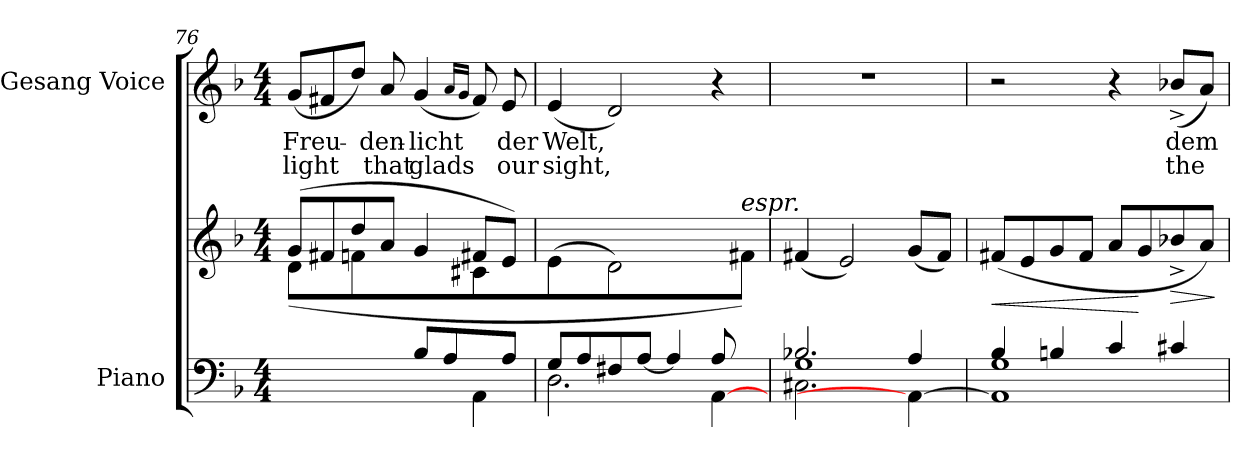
**kern	**kern	**dynam	**kern	**text	**text
*part2	*part2	*part2	*part1	*part1	*part1
*staff3	*staff2	*staff2/3	*staff1	*staff1	*staff1
*I"Piano	*	*	*I"Gesang Voice	*	*
*I'Pno	*	*	*	*	*
*clefF4	*clefG2	*	*clefG2	*	*
*k[b-]	*k[b-]	*	*k[b-]	*	*
*M4/4	*M4/4	*	*M4/4	*	*
=76	=76	=76	=76	=76	=76
*^	*^	*	*	*	*
8ryy	2.ryy	(>8g/L	(<8d\L	.	(8g/L	Freu-	light
8A/	.	8f#X/	8ryy	.	8f#X/	.	.
8ryy	.	8dd/	8fn\	.	8dd/J)	.	.
8A/J	.	8a/J	4.ryy	.	8a/	-den-	that
8B-/L	.	4g/	.	.	(4g/	-licht	glads
8A/	.	.	.	.	.	.	.
.	.	.	.	.	16qa/LL	.	.
.	.	.	.	.	16qg/JJ	.	.
8ryy	4AA\	8f#X/L	8c#X\	.	8f#/)	.	.
8A/J)	.	8e/J)	8ryy	.	8e/	der	our
*	*	*v	*v	*	*	*	*
=77	=77	=77	=77	=77	=77	=77
*	*^	*	*	*	*	*
2.ryy	8G/L	2.D\	(4e/	.	(4e/	Welt,	sight,
.	8A/	.	.	.	.	.	.
.	8F#X/	.	2d/)	.	2d/)	.	.
.	[8A/J	.	.	.	.	.	.
.	4A/]	.	.	.	.	.	.
(8A/L	4ryy	[4AA\	8ryy	.	4r	.	.
!	!	!	!LO:TX:i:t=espr.	!	!	!	!
8ryy	.	.	8f#X\J)	.	.	.	.
=78	=78	=78	=78	=78	=78	=78	=78
2.B-X/	1G	2.C#X\	(4f#X/	.	1r	.	.
.	.	.	2e/)	.	.	.	.
4A/	.	4AA\_	(8g/L	.	.	.	.
.	.	.	8f#/J)	.	.	.	.
*	*v	*v	*	*	*	*	*
=79	=79	=79	=79	=79	=79	=79
!	!	!	!LO:HP:b	!	!	!
4B-/	1AA] 1G	(>8f#X/L	<	2r	.	.
.	.	8e/	.	.	.	.
4Bn/	.	8g/	.	.	.	.
.	.	8f#/J	.	.	.	.
4c/	.	8a/L	.	4r	.	.
.	.	8g/	[	.	.	.
!	!	!	!LO:HP:b	!	!	!
4c#X/	.	8b-X^>/	>	(8b-X^>/L	-dem	the
.	.	8a/J)	.	8a/J)	.	.
*v	*v	*	*	*	*	*
.	.	]	.	.	.
=	=	=	=	=	=
*-	*-	*-	*-	*-	*-
